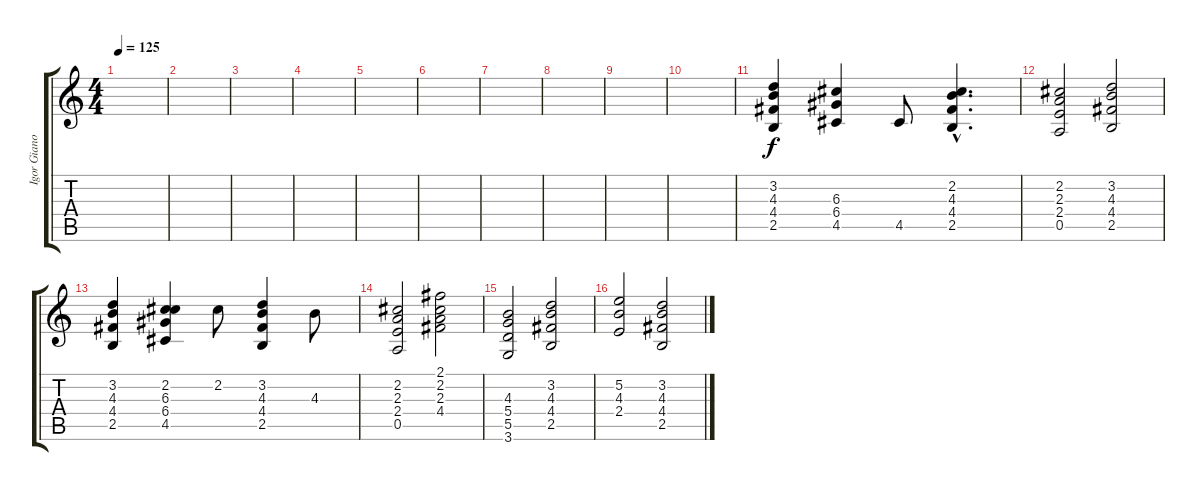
\track ("Igor Gianola - guitar" "Igor Giano") {instrument acousticguitarnylon}
\staff {score tabs}
\tuning (E4 B3 G3 D3 A2 E2) {hide}
\ts (4 4)
\tempo 125
\clef g2
\ks c
|
|
|
|
|
|
|
|
|
|
(3.2 4.3 4.4 2.5).4 (6.3 6.4 4.5).4 4.5.8 (2.2{hac} 4.3{hac} 4.4{hac} 2.5{hac}).4{d} |
(2.2 2.3 2.4 0.5).2 (3.2 4.3 4.4 2.5).2 |
(3.2 4.3 4.4 2.5).4 (2.2 6.3 6.4 4.5).4 2.2.8 (3.2 4.3 4.4 2.5).4 4.3.8 |
(2.2 2.3 2.4 0.5).2 (2.1 2.2 2.3 4.4).2 |
(4.3 5.4 5.5 3.6).2 (3.2 4.3 4.4 2.5).2 |
(5.2 4.3 2.4).2 (3.2 4.3 4.4 2.5).2
